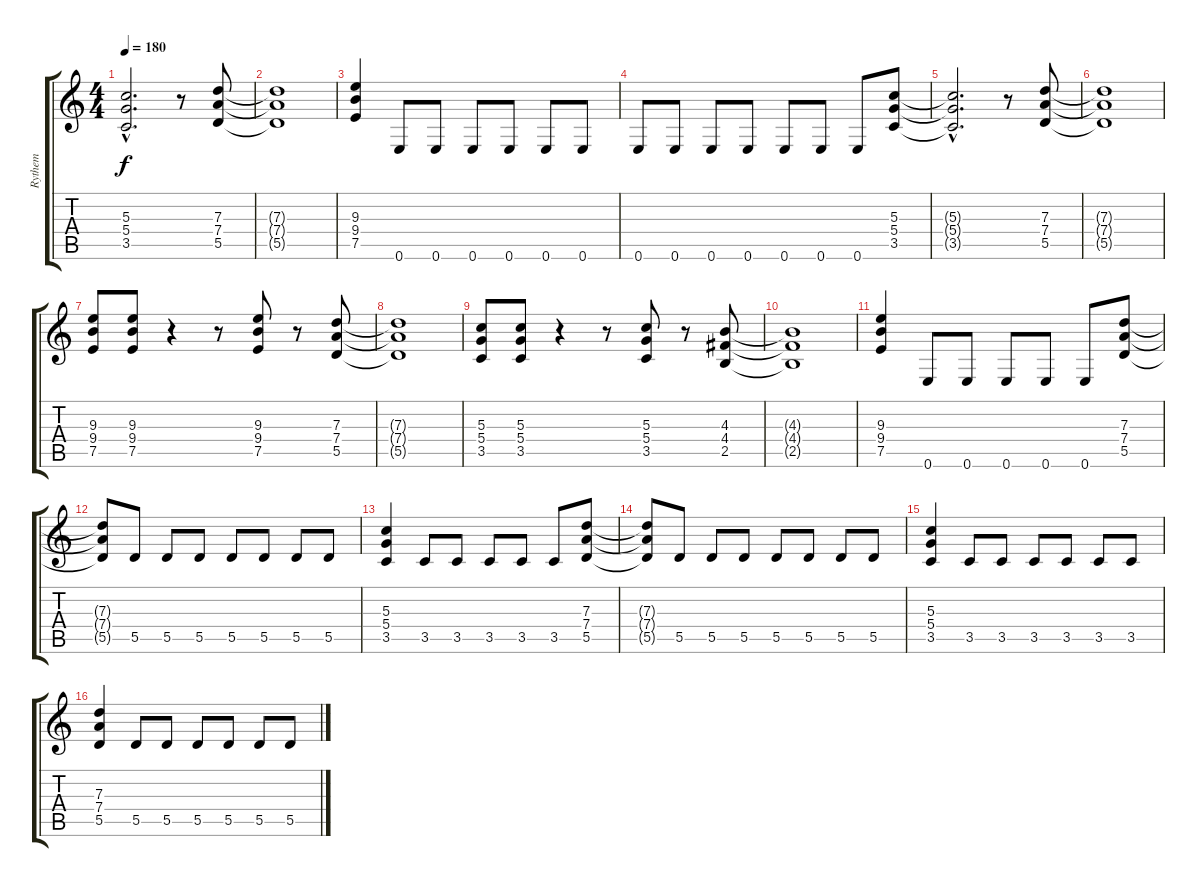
\track ("Rythem" "Rythem") {instrument overdrivenguitar}
\staff {score tabs}
\tuning (E4 B3 G3 D3 A2 E2) {hide}
\ts (4 4)
\tempo 180
\clef g2
\ks c
(5.3{hac t} 5.4{hac t} 3.5{hac t}).2{d dy f} r.8 (7.3 7.4 5.5).8 |
(7.3{t} 7.4{t} 5.5{t}).1 |
(9.3 9.4 7.5).4 0.6.8 0.6.8 0.6.8 0.6.8 0.6.8 0.6.8 |
0.6.8 0.6.8 0.6.8 0.6.8 0.6.8 0.6.8 0.6.8 (5.3 5.4 3.5).8 |
(5.3{hac t} 5.4{hac t} 3.5{hac t}).2{d} r.8 (7.3 7.4 5.5).8 |
(7.3{t} 7.4{t} 5.5{t}).1 |
(9.3 9.4 7.5).8 (9.3 9.4 7.5).8 r.4 r.8 (9.3 9.4 7.5).8 r.8 (7.3 7.4 5.5).8 |
(7.3{t} 7.4{t} 5.5{t}).1 |
(5.3 5.4 3.5).8 (5.3 5.4 3.5).8 r.4 r.8 (5.3 5.4 3.5).8 r.8 (4.3 4.4 2.5).8 |
(4.3{t} 4.4{t} 2.5{t}).1 |
(9.3 9.4 7.5).4 0.6.8 0.6.8 0.6.8 0.6.8 0.6.8 (7.3 7.4 5.5).8 |
(7.3{t} 7.4{t} 5.5{t}).8 5.5.8 5.5.8 5.5.8 5.5.8 5.5.8 5.5.8 5.5.8 |
(5.3 5.4 3.5).4 3.5.8 3.5.8 3.5.8 3.5.8 3.5.8 (7.3 7.4 5.5).8 |
(7.3{t} 7.4{t} 5.5{t}).8 5.5.8 5.5.8 5.5.8 5.5.8 5.5.8 5.5.8 5.5.8 |
(5.3 5.4 3.5).4 3.5.8 3.5.8 3.5.8 3.5.8 3.5.8 3.5.8 |
(7.3 7.4 5.5).4 5.5.8 5.5.8 5.5.8 5.5.8 5.5.8 5.5.8
